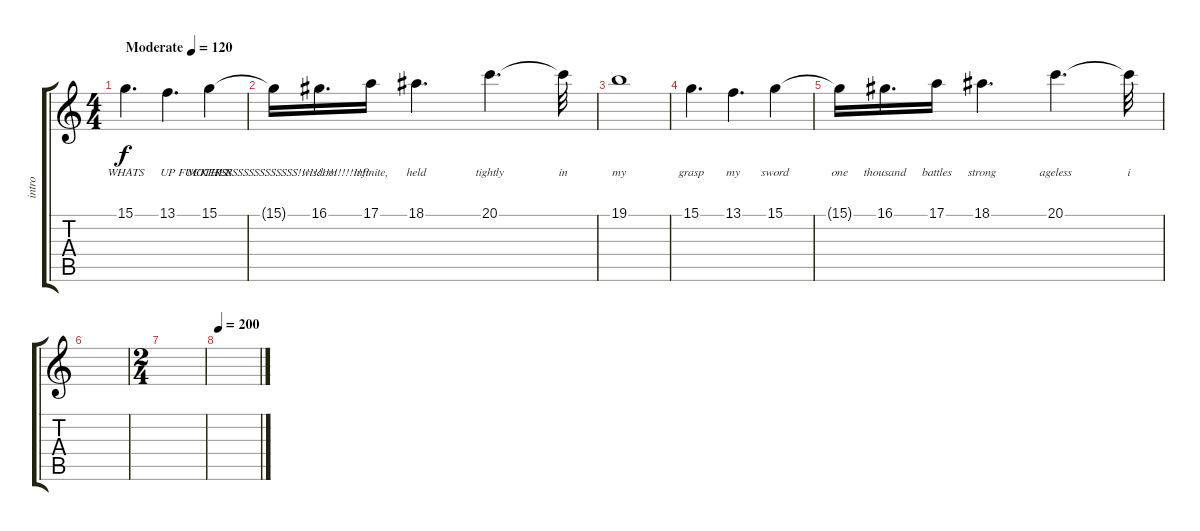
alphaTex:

\track ("intro" "intro") {instrument voiceoohs}
\staff {score tabs}
\tuning (E4 B3 G3 D3 A2 E2) {hide}
\ts (4 4)
\section ("" "")
\tempo (120 "Moderate")
\clef g2
\ks c
15.1.4{d lyrics (0 "WHATS") lyrics (1 "") lyrics (2 "") lyrics (3 "") lyrics (4 "") dy f instrument voiceoohs} 13.1.4{d lyrics (0 "UP") lyrics (1 "") lyrics (2 "") lyrics (3 "") lyrics (4 "")} 15.1.4{lyrics (0 "MOTHER") lyrics (1 "") lyrics (2 "") lyrics (3 "") lyrics (4 "")} |
15.1{t}.16{lyrics (0 "FUCKERSSSSSSSSSSSSSS!!!!!!!!!!!!!!!!!!") lyrics (1 "") lyrics (2 "") lyrics (3 "") lyrics (4 "")} 16.1.16{d lyrics (0 "wisdom") lyrics (1 "") lyrics (2 "") lyrics (3 "") lyrics (4 "")} 17.1.16{lyrics (0 "infinite,") lyrics (1 "") lyrics (2 "") lyrics (3 "") lyrics (4 "")} 18.1.4{d lyrics (0 "held") lyrics (1 "") lyrics (2 "") lyrics (3 "") lyrics (4 "")} 20.1.4{d lyrics (0 "tightly") lyrics (1 "") lyrics (2 "") lyrics (3 "") lyrics (4 "")} 20.1{t}.32{lyrics (0 "in") lyrics (1 "") lyrics (2 "") lyrics (3 "") lyrics (4 "")} |
19.1.1{lyrics (0 "my") lyrics (1 "") lyrics (2 "") lyrics (3 "") lyrics (4 "")} |
15.1.4{d lyrics (0 "grasp") lyrics (1 "") lyrics (2 "") lyrics (3 "") lyrics (4 "")} 13.1.4{d lyrics (0 "my") lyrics (1 "") lyrics (2 "") lyrics (3 "") lyrics (4 "")} 15.1.4{lyrics (0 "sword") lyrics (1 "") lyrics (2 "") lyrics (3 "") lyrics (4 "")} |
15.1{t}.16{lyrics (0 "one") lyrics (1 "") lyrics (2 "") lyrics (3 "") lyrics (4 "")} 16.1.16{d lyrics (0 "thousand") lyrics (1 "") lyrics (2 "") lyrics (3 "") lyrics (4 "")} 17.1.16{lyrics (0 "battles") lyrics (1 "") lyrics (2 "") lyrics (3 "") lyrics (4 "")} 18.1.4{d lyrics (0 "strong") lyrics (1 "") lyrics (2 "") lyrics (3 "") lyrics (4 "")} 20.1.4{d lyrics (0 "ageless") lyrics (1 "") lyrics (2 "") lyrics (3 "") lyrics (4 "")} 20.1{t}.32{lyrics (0 "i") lyrics (1 "") lyrics (2 "") lyrics (3 "") lyrics (4 "")} |
|
\ts (2 4)
|
\tempo 200
